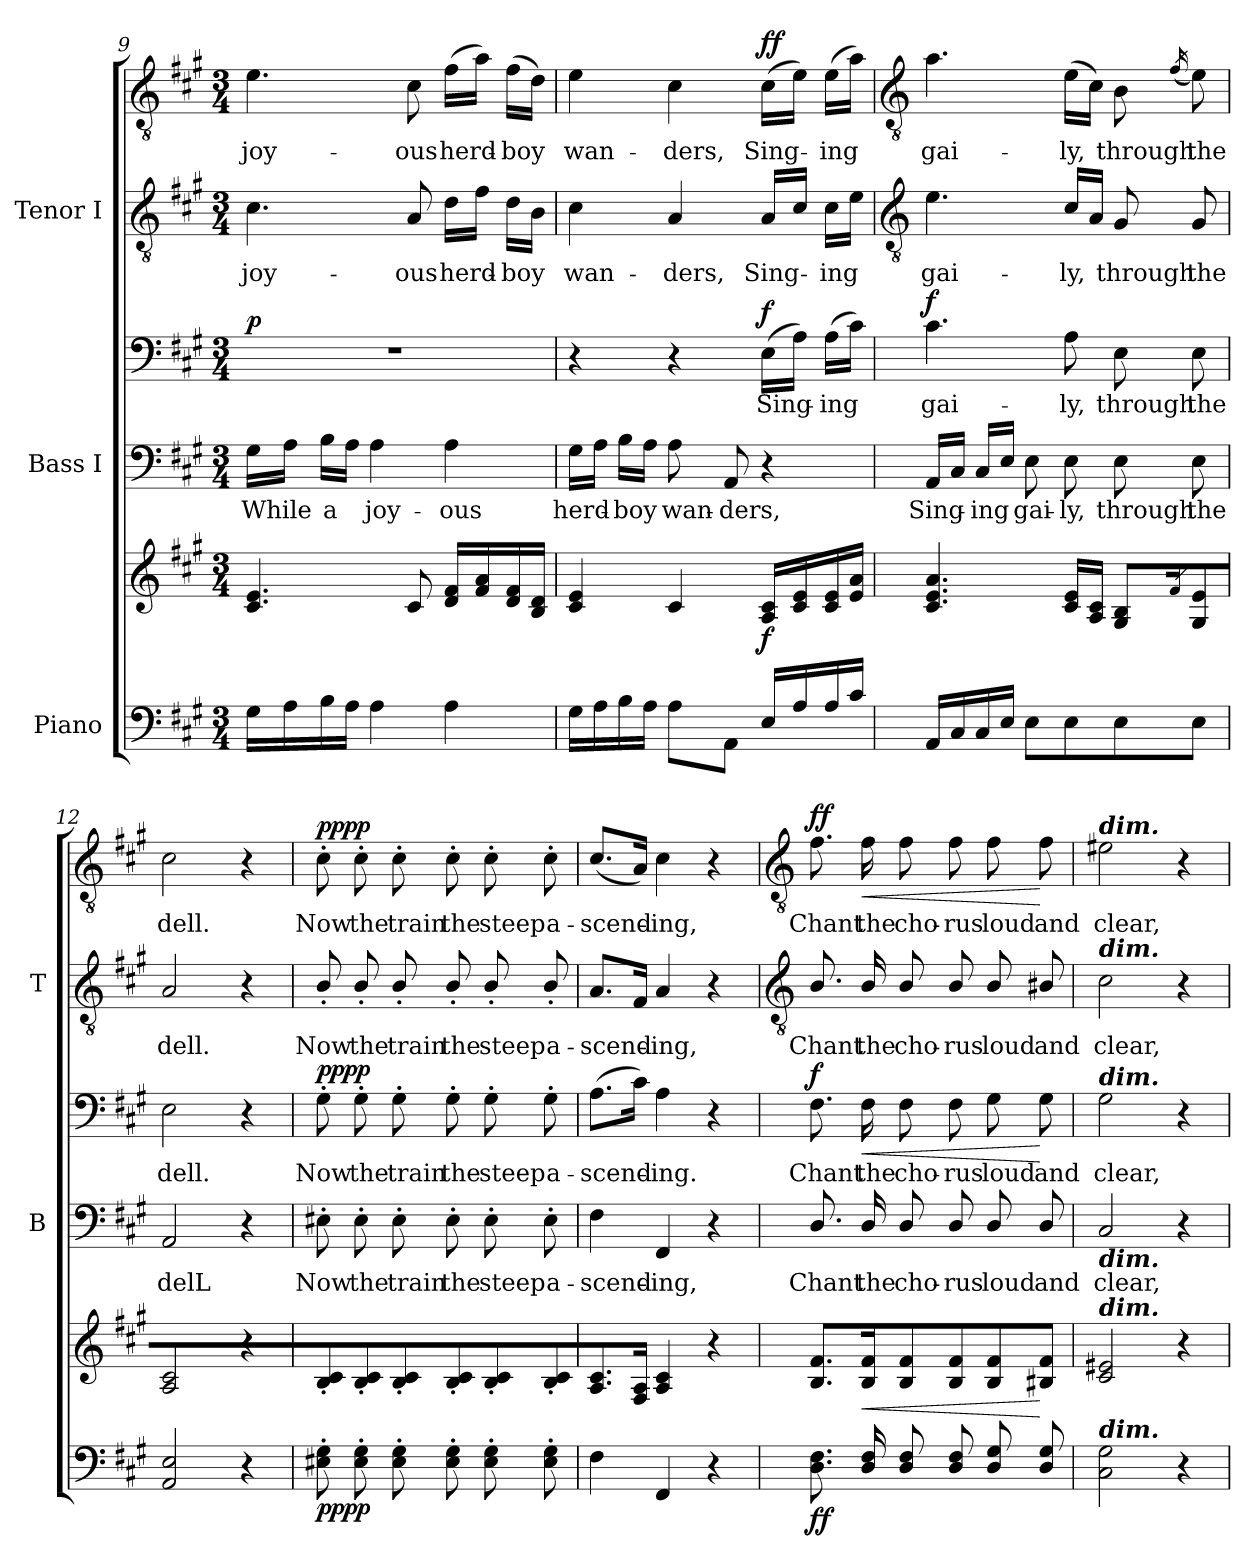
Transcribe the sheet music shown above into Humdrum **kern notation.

**kern	**kern	**dynam	**kern	**text	**kern	**text	**dynam	**kern	**text	**kern	**text	**dynam
*part3	*part3	*part3	*part2	*part2	*part2	*part2	*part2	*part1	*part1	*part1	*part1	*part1
*staff6	*staff5	*staff5/6	*staff4	*staff4	*staff3	*staff3	*staff3/4	*staff2	*staff2	*staff1	*staff1	*staff1/2
*I"Piano	*	*	*I"Bass I	*	*	*	*	*I"Tenor I	*	*	*	*
*	*	*	*I'B	*	*	*	*	*I'T	*	*	*	*
*clefF4	*clefG2	*	*clefF4	*	*clefF4	*	*	*clefGv2	*	*clefGv2	*	*
*k[f#c#g#]	*k[f#c#g#]	*	*k[f#c#g#]	*	*k[f#c#g#]	*	*	*k[f#c#g#]	*	*k[f#c#g#]	*	*
*A:	*A:	*	*A:	*	*A:	*	*	*A:	*	*A:	*	*
*M3/4	*M3/4	*	*M3/4	*	*M3/4	*	*	*M3/4	*	*M3/4	*	*
=9	=9	=9	=9	=9	=9	=9	=9	=9	=9	=9	=9	=9
!	!	!	!	!LO:LY:b	!LO:N:vis=1	!	!LO:DY:b=2	!	!LO:LY:b	!	!LO:LY:b	!
16G#LL	4.c# 4.e	.	16G#LL	While	2.r	.	p	4.c#	joy-	4.e	joy-	.
16A	.	.	16AJJ	.	.	.	.	.	.	.	.	.
!	!	!	!	!LO:LY:b	!	!	!	!	!	!	!	!
16B	.	.	16BLL	a	.	.	.	.	.	.	.	.
16AJJ	.	.	16AJJ	.	.	.	.	.	.	.	.	.
!	!	!	!	!LO:LY:b	!	!	!	!	!	!	!	!
4A	.	.	4A	joy-	.	.	.	.	.	.	.	.
!	!	!	!	!	!	!	!	!	!LO:LY:b	!	!LO:LY:b	!
.	8c#	.	.	.	.	.	.	8A	-ous	8c#	-ous	.
!	!	!	!	!LO:LY:b	!	!	!	!	!LO:LY:b	!	!LO:LY:b	!
4A	16d 16f#LL	.	4A	-ous	.	.	.	16dLL	herd-	(>16f#LL	herd-	.
.	16f# 16a	.	.	.	.	.	.	16f#JJ	.	16aJJ)	.	.
!	!	!	!	!	!	!	!	!	!LO:LY:b	!	!LO:LY:b	!
.	16d 16f#	.	.	.	.	.	.	16dLL	boy	(>16f#LL	boy	.
.	16B 16dJJ	.	.	.	.	.	.	16BJJ	.	16dJJ)	.	.
=10	=10	=10	=10	=10	=10	=10	=10	=10	=10	=10	=10	=10
!	!	!	!	!LO:LY:b	!	!	!	!	!LO:LY:b	!	!LO:LY:b	!
16G#LL	4c# 4e	.	16G#LL	herd-	4r	.	.	4c#	wan-	4e	wan-	.
16A	.	.	16AJJ	.	.	.	.	.	.	.	.	.
!	!	!	!	!LO:LY:b	!	!	!	!	!	!	!	!
16B	.	.	16BLL	boy	.	.	.	.	.	.	.	.
16AJJ	.	.	16AJJ	.	.	.	.	.	.	.	.	.
!	!	!	!	!LO:LY:b	!	!	!	!	!LO:LY:b	!	!LO:LY:b	!
8AL	4c#	.	8A	wan-	4r	.	.	4A	-ders,	4c#	-ders,	.
!	!	!	!	!LO:LY:b	!	!	!	!	!	!	!	!
8AAJ	.	.	8AA	-ders,	.	.	.	.	.	.	.	.
!	!	!LO:DY:b	!	!	!	!LO:LY:b	!LO:DY:b	!	!LO:LY:b	!	!LO:LY:b	!LO:DY:b=2
!	!	!	!	!	!	!	!	!	!	!	!	!LO:DY:n=1:b
16E\LL	16A 16c#LL	f	4r	.	(>16ELL	Sing-	f	16A/LL	Sing-	(>16c#LL	Sing-	f f
16A/	16c# 16e	.	.	.	16AJJ)	.	.	16c#/JJ	.	16eJJ)	.	.
!	!	!	!	!	!	!LO:LY:b	!	!	!LO:LY:b	!	!LO:LY:b	!
16A/	16c# 16e	.	.	.	(>16ALL	ing	.	16c#LL	ing	(>16eLL	ing	.
16c#/JJ	16e 16aJJ	.	.	.	16c#JJ)	.	.	16eJJ	.	16aJJ)	.	.
!!LO:LB:g=z
=11	=11	=11	=11	=11	=11	=11	=11	=11	=11	=11	=11	=11
*	*	*	*	*	*	*	*	*clefGv2	*	*clefGv2	*	*
!	!	!	!	!LO:LY:b	!	!LO:LY:b	!LO:DY:b=2	!	!LO:LY:b	!	!LO:LY:b	!
16AALL	4.c# 4.e 4.a	.	16AALL	Sing-	4.c#	gai-	f	4.e	gai-	4.a	gai-	.
16C#	.	.	16C#JJ	.	.	.	.	.	.	.	.	.
!	!	!	!	!LO:LY:b	!	!	!	!	!	!	!	!
16C#	.	.	16C#/LL	ing	.	.	.	.	.	.	.	.
16EJJ	.	.	16E/JJ	.	.	.	.	.	.	.	.	.
!	!	!	!	!LO:LY:b	!	!	!	!	!	!	!	!
8EL	.	.	8E	gai-	.	.	.	.	.	.	.	.
!	!	!	!	!LO:LY:b	!	!LO:LY:b	!	!	!LO:LY:b	!	!LO:LY:b	!
8E	16c# 16eLL	.	8E	-ly,	8A	-ly,	.	16c#/LL	-ly,	(>16eLL	-ly,	.
.	16A 16c#JJ	.	.	.	.	.	.	16A/JJ	.	16c#JJ)	.	.
!	!	!	!	!LO:LY:b	!	!LO:LY:b	!	!	!LO:LY:b	!	!LO:LY:b	!
8E	8G#/ 8B/L	.	8E	through	8E	through	.	8G#	through	8B	through	.
.	16qf#L	.	.	.	.	.	.	.	.	(>16qf#/	.	.
!	!	!	!	!LO:LY:b	!	!LO:LY:b	!	!	!LO:LY:b	!	!LO:LY:b	!
8EJ	8G# 8eJ	.	8E	the	8E	the	.	8G#	the	8e)	the	.
=12	=12	=12	=12	=12	=12	=12	=12	=12	=12	=12	=12	=12
!	!	!	!	!LO:LY:b	!	!LO:LY:b	!	!	!LO:LY:b	!	!LO:LY:b	!
2AA 2E	2A 2c#	.	2AA	delL	2E	dell.	.	2A	dell.	2c#	dell.	.
4r	4r	.	4r	.	4r	.	.	4r	.	4r	.	.
=13	=13	=13	=13	=13	=13	=13	=13	=13	=13	=13	=13	=13
!	!	!LO:DY:b=2	!	!LO:LY:b	!	!LO:LY:b	!	!	!LO:LY:b	!	!LO:LY:b	!
!	!	!LO:DY:n=1:b	!	!	!	!	!LO:DY:b=2	!	!	!	!	!
!	!	!	!	!	!	!	!LO:DY:n=1:b	!	!	!	!	!LO:DY:b=2
!	!	!	!	!	!	!	!	!	!	!	!	!LO:DY:n=1:b
8E#X' 8G#'L	8B' 8c#'L	pp pp	8E#X'	-Now	8G#'	Now	pp pp	8B'/	-Now	8c#'	Now	pp pp
!	!	!	!	!LO:LY:b	!	!LO:LY:b	!	!	!LO:LY:b	!	!LO:LY:b	!
8E#' 8G#'	8B' 8c#'	.	8E#'	the	8G#'	the	.	8B'/	the	8c#'	the	.
!	!	!	!	!LO:LY:b	!	!LO:LY:b	!	!	!LO:LY:b	!	!LO:LY:b	!
8E#' 8G#'	8B' 8c#'	.	8E#'	train	8G#'	train	.	8B'/	train	8c#'	train	.
!	!	!	!	!LO:LY:b	!	!LO:LY:b	!	!	!LO:LY:b	!	!LO:LY:b	!
8E#' 8G#'	8B' 8c#'	.	8E#'	the	8G#'	the	.	8B'/	the	8c#'	the	.
!	!	!	!	!LO:LY:b	!	!LO:LY:b	!	!	!LO:LY:b	!	!LO:LY:b	!
8E#' 8G#'	8B' 8c#'	.	8E#'	steep	8G#'	steep	.	8B'/	steep	8c#'	steep	.
!	!	!	!	!LO:LY:b	!	!LO:LY:b	!	!	!LO:LY:b	!	!LO:LY:b	!
8E#' 8G#'	8B' 8c#'J	.	8E#'	a-	8G#'	a-	.	8B'/	a-	8c#'	a-	.
=14	=14	=14	=14	=14	=14	=14	=14	=14	=14	=14	=14	=14
!	!	!	!	!LO:LY:b	!	!LO:LY:b	!	!	!LO:LY:b	!	!LO:LY:b	!
4F#	8.A/ 8.c#/	.	4F#	scend-	(>8.AL	-scend-	.	8.AL	scend-	(<8.c#/L	-scend-	.
.	16F#/ 16A/J	.	.	.	16c#J)	.	.	16F#J	.	16A/J)	.	.
!	!	!	!	!LO:LY:b	!	!LO:LY:b	!	!	!LO:LY:b	!	!LO:LY:b	!
4FF#	4A 4c#	.	4FF#	-ing,	4A	ing.	.	4A	ing,	4c#	ing,	.
4r	4r	.	4r	.	4r	.	.	4r	.	4r	.	.
!!LO:LB:g=z
=15	=15	=15	=15	=15	=15	=15	=15	=15	=15	=15	=15	=15
*	*	*	*	*	*	*	*	*clefGv2	*	*clefGv2	*	*
!	!	!LO:DY:b=2	!	!LO:LY:b	!	!LO:LY:b	!	!	!LO:LY:b	!	!LO:LY:b	!
!	!	!LO:DY:n=1:b	!	!	!	!	!LO:DY:b=2	!	!	!	!	!LO:DY:b=2
!	!	!	!	!	!	!	!	!	!	!	!	!LO:DY:n=1:b
8.D\ 8.F#\L	8.B 8.f#L	f f	8.D/	Chant	8.F#	Chant	f	8.B/	Chant	8.f#	Chant	f f
!	!	!LO:HP:b	!	!LO:LY:b	!	!LO:LY:b	!LO:HP:b	!	!LO:LY:b	!	!LO:LY:b	!LO:HP:b
16D/ 16F#/	16B 16f#	<	16D/	the	16F#	the	<	16B/	the	16f#	the	<
!	!	!	!	!LO:LY:b	!	!LO:LY:b	!	!	!LO:LY:b	!	!LO:LY:b	!
8D/ 8F#/	8B 8f#	.	8D/	cho-	8F#	cho-	.	8B/	cho-	8f#	cho-	.
!	!	!	!	!LO:LY:b	!	!LO:LY:b	!	!	!LO:LY:b	!	!LO:LY:b	!
8D/ 8F#/	8B 8f#	.	8D/	-rus	8F#	-rus	.	8B/	-rus	8f#	-rus	.
!	!	!	!	!LO:LY:b	!	!LO:LY:b	!	!	!LO:LY:b	!	!LO:LY:b	!
8D/ 8G#/	8B 8f#	.	8D/	loud	8G#	loud	.	8B/	loud	8f#	loud	.
!	!	!	!	!LO:LY:b	!	!LO:LY:b	!	!	!LO:LY:b	!	!LO:LY:b	!
8D/ 8G#/	8B#X 8f#J	[	8D/	and	8G#	and	[	8B#X/	and	8f#	and	[
=16	=16	=16	=16	=16	=16	=16	=16	=16	=16	=16	=16	=16
!	!	!	!	!	!	!	!	!	!	!LO:TX:a:Bi:t=dim.	!	!
!	!	!	!	!	!	!	!	!LO:TX:a:Bi:t=dim.	!	!	!	!
!	!	!	!	!	!LO:TX:a:Bi:t=dim.	!	!	!	!	!	!	!
!	!	!	!LO:TX:b:Bi:t=dim.	!	!	!	!	!	!	!	!	!
!	!LO:TX:a:Bi:t=dim.	!	!	!	!	!	!	!	!	!	!	!
!LO:TX:a:Bi:t=dim.	!	!	!	!	!	!	!	!	!	!	!	!
!	!	!	!	!LO:LY:b	!	!LO:LY:b	!	!	!LO:LY:b	!	!LO:LY:b	!
2C# 2G#	2c# 2e#X	.	2C#	clear,	2G#	clear,	.	2c#	clear,	2e#X	clear,	.
4r	4r	.	4r	.	4r	.	.	4r	.	4r	.	.
=	=	=	=	=	=	=	=	=	=	=	=	=
*-	*-	*-	*-	*-	*-	*-	*-	*-	*-	*-	*-	*-
